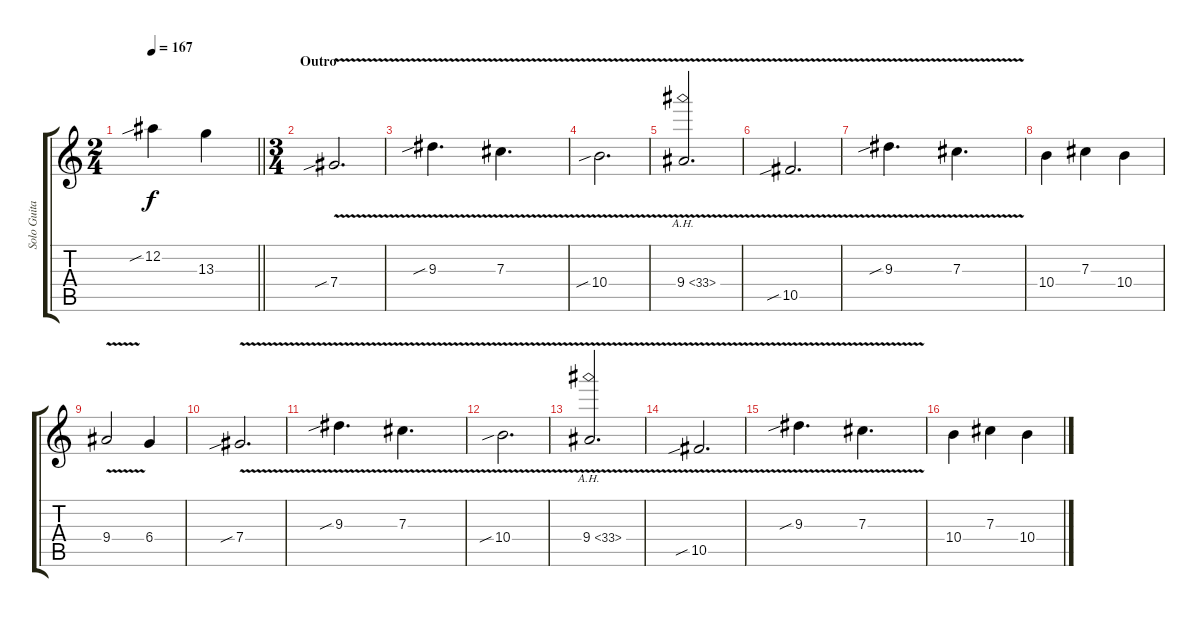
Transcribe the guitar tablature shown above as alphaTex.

\track ("Solo Guitar" "Solo Guita") {instrument overdrivenguitar}
\staff {score tabs}
\tuning (Eb4 Bb3 Gb3 Db3 Ab2 Db2) {hide}
\ts (2 4)
\tempo 167
\clef g2
\barLineRight lightlight
\ks c
12.2{sib}.4{dy f} 13.3.4 |
\ts (3 4)
\section ("" "Outro")
7.4{v sib}.2{d} |
9.3{v sib}.4{d} 7.3{v}.4{d} |
10.4{v sib}.2{d} |
9.4{ah 24 v}.2{d} |
10.5{v sib}.2{d} |
9.3{v sib}.4{d} 7.3{v}.4{d} |
10.4.4 7.3.4 10.4.4 |
9.4{v}.2 6.4.4 |
7.4{v sib}.2{d} |
9.3{v sib}.4{d} 7.3{v}.4{d} |
10.4{v sib}.2{d} |
9.4{ah 24 v}.2{d} |
10.5{v sib}.2{d} |
9.3{v sib}.4{d} 7.3{v}.4{d} |
10.4.4 7.3.4 10.4.4
